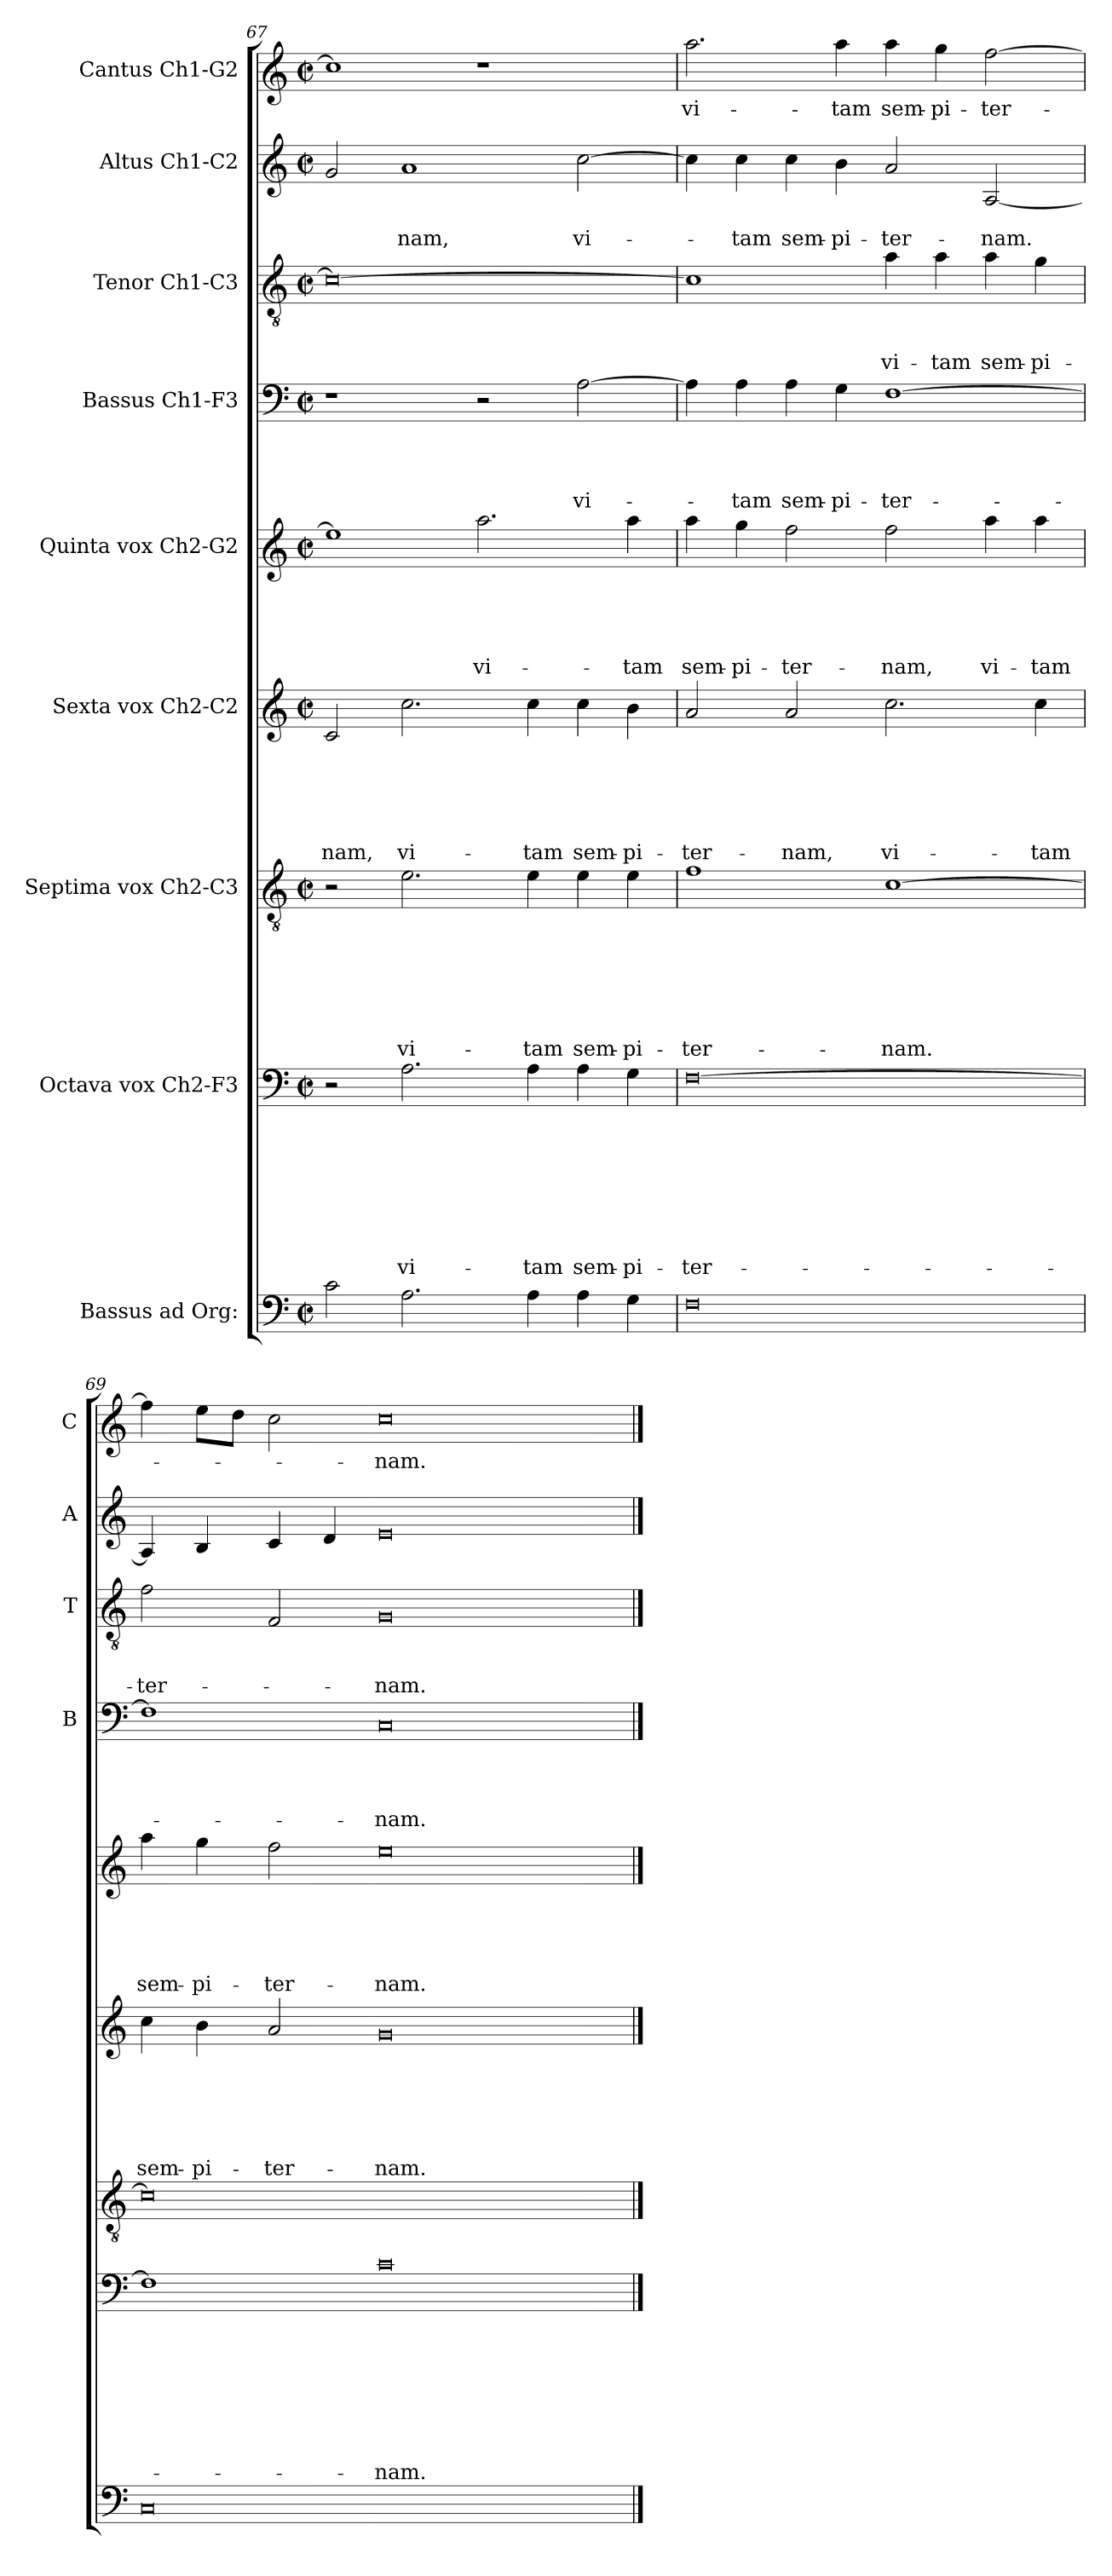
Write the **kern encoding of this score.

**kern	**kern	**text	**text	**text	**text	**text	**text	**text	**text	**kern	**text	**text	**text	**text	**text	**text	**text	**kern	**text	**text	**text	**text	**text	**text	**kern	**text	**text	**text	**text	**text	**kern	**text	**text	**text	**text	**kern	**text	**text	**text	**kern	**text	**text	**kern	**text
*part9	*part8	*part8	*part8	*part8	*part8	*part8	*part8	*part8	*part8	*part7	*part7	*part7	*part7	*part7	*part7	*part7	*part7	*part6	*part6	*part6	*part6	*part6	*part6	*part6	*part5	*part5	*part5	*part5	*part5	*part5	*part4	*part4	*part4	*part4	*part4	*part3	*part3	*part3	*part3	*part2	*part2	*part2	*part1	*part1
*staff9	*staff8	*staff8	*staff8	*staff8	*staff8	*staff8	*staff8	*staff8	*staff8	*staff7	*staff7	*staff7	*staff7	*staff7	*staff7	*staff7	*staff7	*staff6	*staff6	*staff6	*staff6	*staff6	*staff6	*staff6	*staff5	*staff5	*staff5	*staff5	*staff5	*staff5	*staff4	*staff4	*staff4	*staff4	*staff4	*staff3	*staff3	*staff3	*staff3	*staff2	*staff2	*staff2	*staff1	*staff1
*I"Bassus ad Org:	*I"Octava vox Ch2-F3	*	*	*	*	*	*	*	*	*I"Septima vox Ch2-C3	*	*	*	*	*	*	*	*I"Sexta vox Ch2-C2	*	*	*	*	*	*	*I"Quinta vox Ch2-G2	*	*	*	*	*	*I"Bassus Ch1-F3	*	*	*	*	*I"Tenor Ch1-C3	*	*	*	*I"Altus Ch1-C2	*	*	*I"Cantus Ch1-G2	*
*	*	*	*	*	*	*	*	*	*	*	*	*	*	*	*	*	*	*	*	*	*	*	*	*	*	*	*	*	*	*	*I'B	*	*	*	*	*I'T	*	*	*	*I'A	*	*	*I'C	*
*clefF4	*clefF4	*	*	*	*	*	*	*	*	*clefGv2	*	*	*	*	*	*	*	*clefG2	*	*	*	*	*	*	*clefG2	*	*	*	*	*	*clefF4	*	*	*	*	*clefGv2	*	*	*	*clefG2	*	*	*clefG2	*
*k[]	*k[]	*	*	*	*	*	*	*	*	*k[]	*	*	*	*	*	*	*	*k[]	*	*	*	*	*	*	*k[]	*	*	*	*	*	*k[]	*	*	*	*	*k[]	*	*	*	*k[]	*	*	*k[]	*
*C:	*C:	*	*	*	*	*	*	*	*	*C:	*	*	*	*	*	*	*	*C:	*	*	*	*	*	*	*C:	*	*	*	*	*	*C:	*	*	*	*	*C:	*	*	*	*C:	*	*	*C:	*
*M2/2	*M2/2	*	*	*	*	*	*	*	*	*M2/2	*	*	*	*	*	*	*	*M2/2	*	*	*	*	*	*	*M2/2	*	*	*	*	*	*M2/2	*	*	*	*	*M2/2	*	*	*	*M2/2	*	*	*M2/2	*
*met(c|)	*met(c|)	*	*	*	*	*	*	*	*	*met(c|)	*	*	*	*	*	*	*	*met(c|)	*	*	*	*	*	*	*met(c|)	*	*	*	*	*	*met(c|)	*	*	*	*	*met(c|)	*	*	*	*met(c|)	*	*	*met(c|)	*
=67	=67	=67	=67	=67	=67	=67	=67	=67	=67	=67	=67	=67	=67	=67	=67	=67	=67	=67	=67	=67	=67	=67	=67	=67	=67	=67	=67	=67	=67	=67	=67	=67	=67	=67	=67	=67	=67	=67	=67	=67	=67	=67	=67	=67
!	!	!	!	!	!	!	!	!	!	!	!	!	!	!	!	!	!	!	!	!	!	!	!	!LO:LY:b	!	!	!	!	!	!	!	!	!	!	!	!	!	!	!	!	!	!	!	!
2c\	2r	.	.	.	.	.	.	.	.	2r	.	.	.	.	.	.	.	2c/	.	.	.	.	.	-nam,	1ee]	.	.	.	.	.	1r	.	.	.	.	0c_	.	.	.	2g/	.	.	1cc]	.
!	!	!	!	!	!	!	!	!	!LO:LY:b	!	!	!	!	!	!	!	!LO:LY:b	!	!	!	!	!	!	!LO:LY:b	!	!	!	!	!	!	!	!	!	!	!	!	!	!	!	!	!	!LO:LY:b	!	!
2.A\	2.A\	.	.	.	.	.	.	.	vi-	2.e\	.	.	.	.	.	.	vi-	2.cc\	.	.	.	.	.	vi-	.	.	.	.	.	.	.	.	.	.	.	.	.	.	.	1a	.	-nam,	.	.
!	!	!	!	!	!	!	!	!	!	!	!	!	!	!	!	!	!	!	!	!	!	!	!	!	!	!	!	!	!	!LO:LY:b	!	!	!	!	!	!	!	!	!	!	!	!	!	!
.	.	.	.	.	.	.	.	.	.	.	.	.	.	.	.	.	.	.	.	.	.	.	.	.	2.aa\	.	.	.	.	vi-	2r	.	.	.	.	.	.	.	.	.	.	.	1r	.
!	!	!	!	!	!	!	!	!	!LO:LY:b	!	!	!	!	!	!	!	!LO:LY:b	!	!	!	!	!	!	!LO:LY:b	!	!	!	!	!	!	!	!	!	!	!	!	!	!	!	!	!	!	!	!
4A\	4A\	.	.	.	.	.	.	.	-tam	4e\	.	.	.	.	.	.	-tam	4cc\	.	.	.	.	.	-tam	.	.	.	.	.	.	.	.	.	.	.	.	.	.	.	.	.	.	.	.
!	!	!	!	!	!	!	!	!	!LO:LY:b	!	!	!	!	!	!	!	!LO:LY:b	!	!	!	!	!	!	!LO:LY:b	!	!	!	!	!	!	!	!	!	!	!LO:LY:b	!	!	!	!	!	!	!LO:LY:b	!	!
4A\	4A\	.	.	.	.	.	.	.	sem-	4e\	.	.	.	.	.	.	sem-	4cc\	.	.	.	.	.	sem-	.	.	.	.	.	.	[2A\	.	.	.	vi-	.	.	.	.	[2cc\	.	vi-	.	.
!	!	!	!	!	!	!	!	!	!LO:LY:b	!	!	!	!	!	!	!	!LO:LY:b	!	!	!	!	!	!	!LO:LY:b	!	!	!	!	!	!LO:LY:b	!	!	!	!	!	!	!	!	!	!	!	!	!	!
4G\	4G\	.	.	.	.	.	.	.	-pi-	4e\	.	.	.	.	.	.	-pi-	4b\	.	.	.	.	.	-pi-	4aa\	.	.	.	.	-tam	.	.	.	.	.	.	.	.	.	.	.	.	.	.
=68	=68	=68	=68	=68	=68	=68	=68	=68	=68	=68	=68	=68	=68	=68	=68	=68	=68	=68	=68	=68	=68	=68	=68	=68	=68	=68	=68	=68	=68	=68	=68	=68	=68	=68	=68	=68	=68	=68	=68	=68	=68	=68	=68	=68
!	!	!	!	!	!	!	!	!	!LO:LY:b	!	!	!	!	!	!	!	!LO:LY:b	!	!	!	!	!	!	!LO:LY:b	!	!	!	!	!	!LO:LY:b	!	!	!	!	!	!	!	!	!	!	!	!	!	!LO:LY:b
0F	[0F	.	.	.	.	.	.	.	-ter-	1f	.	.	.	.	.	.	-ter-	2a/	.	.	.	.	.	-ter-	4aa\	.	.	.	.	sem-	4A\]	.	.	.	.	1c]	.	.	.	4cc\]	.	.	2.aa\	vi-
!	!	!	!	!	!	!	!	!	!	!	!	!	!	!	!	!	!	!	!	!	!	!	!	!	!	!	!	!	!	!LO:LY:b	!	!	!	!	!LO:LY:b	!	!	!	!	!	!	!LO:LY:b	!	!
.	.	.	.	.	.	.	.	.	.	.	.	.	.	.	.	.	.	.	.	.	.	.	.	.	4gg\	.	.	.	.	-pi-	4A\	.	.	.	-tam	.	.	.	.	4cc\	.	-tam	.	.
!	!	!	!	!	!	!	!	!	!	!	!	!	!	!	!	!	!	!	!	!	!	!	!	!LO:LY:b	!	!	!	!	!	!LO:LY:b	!	!	!	!	!LO:LY:b	!	!	!	!	!	!	!LO:LY:b	!	!
.	.	.	.	.	.	.	.	.	.	.	.	.	.	.	.	.	.	2a/	.	.	.	.	.	-nam,	2ff\	.	.	.	.	-ter-	4A\	.	.	.	sem-	.	.	.	.	4cc\	.	sem-	.	.
!	!	!	!	!	!	!	!	!	!	!	!	!	!	!	!	!	!	!	!	!	!	!	!	!	!	!	!	!	!	!	!	!	!	!	!LO:LY:b	!	!	!	!	!	!	!LO:LY:b	!	!LO:LY:b
.	.	.	.	.	.	.	.	.	.	.	.	.	.	.	.	.	.	.	.	.	.	.	.	.	.	.	.	.	.	.	4G\	.	.	.	-pi-	.	.	.	.	4b\	.	-pi-	4aa\	-tam
!	!	!	!	!	!	!	!	!	!	!	!	!	!	!	!	!	!LO:LY:b	!	!	!	!	!	!	!LO:LY:b	!	!	!	!	!	!LO:LY:b	!	!	!	!	!LO:LY:b	!	!	!	!LO:LY:b	!	!	!LO:LY:b	!	!LO:LY:b
.	.	.	.	.	.	.	.	.	.	[1c	.	.	.	.	.	.	-nam.	2.cc\	.	.	.	.	.	vi-	2ff\	.	.	.	.	-nam,	[1F	.	.	.	-ter-	4a\	.	.	vi-	2a/	.	-ter-	4aa\	sem-
!	!	!	!	!	!	!	!	!	!	!	!	!	!	!	!	!	!	!	!	!	!	!	!	!	!	!	!	!	!	!	!	!	!	!	!	!	!	!	!LO:LY:b	!	!	!	!	!LO:LY:b
.	.	.	.	.	.	.	.	.	.	.	.	.	.	.	.	.	.	.	.	.	.	.	.	.	.	.	.	.	.	.	.	.	.	.	.	4a\	.	.	-tam	.	.	.	4gg\	-pi-
!	!	!	!	!	!	!	!	!	!	!	!	!	!	!	!	!	!	!	!	!	!	!	!	!	!	!	!	!	!	!LO:LY:b	!	!	!	!	!	!	!	!	!LO:LY:b	!	!	!LO:LY:b	!	!LO:LY:b
.	.	.	.	.	.	.	.	.	.	.	.	.	.	.	.	.	.	.	.	.	.	.	.	.	4aa\	.	.	.	.	vi-	.	.	.	.	.	4a\	.	.	sem-	[2A/	.	-nam.	[2ff\	-ter-
!	!	!	!	!	!	!	!	!	!	!	!	!	!	!	!	!	!	!	!	!	!	!	!	!LO:LY:b	!	!	!	!	!	!LO:LY:b	!	!	!	!	!	!	!	!	!LO:LY:b	!	!	!	!	!
.	.	.	.	.	.	.	.	.	.	.	.	.	.	.	.	.	.	4cc\	.	.	.	.	.	-tam	4aa\	.	.	.	.	-tam	.	.	.	.	.	4g\	.	.	-pi-	.	.	.	.	.
=69	=69	=69	=69	=69	=69	=69	=69	=69	=69	=69	=69	=69	=69	=69	=69	=69	=69	=69	=69	=69	=69	=69	=69	=69	=69	=69	=69	=69	=69	=69	=69	=69	=69	=69	=69	=69	=69	=69	=69	=69	=69	=69	=69	=69
!	!	!	!	!	!	!	!	!	!	!	!	!	!	!	!	!	!	!	!	!	!	!	!	!LO:LY:b	!	!	!	!	!	!LO:LY:b	!	!	!	!	!	!	!	!	!LO:LY:b	!	!	!	!	!
0C	1F]	.	.	.	.	.	.	.	.	0c]	.	.	.	.	.	.	.	4cc\	.	.	.	.	.	sem-	4aa\	.	.	.	.	sem-	1F]	.	.	.	.	2f\	.	.	-ter-	4A/]	.	.	4ff\]	.
!	!	!	!	!	!	!	!	!	!	!	!	!	!	!	!	!	!	!	!	!	!	!	!	!LO:LY:b	!	!	!	!	!	!LO:LY:b	!	!	!	!	!	!	!	!	!	!	!	!	!	!
.	.	.	.	.	.	.	.	.	.	.	.	.	.	.	.	.	.	4b\	.	.	.	.	.	-pi-	4gg\	.	.	.	.	-pi-	.	.	.	.	.	.	.	.	.	4B/	.	.	8ee\L	.
.	.	.	.	.	.	.	.	.	.	.	.	.	.	.	.	.	.	.	.	.	.	.	.	.	.	.	.	.	.	.	.	.	.	.	.	.	.	.	.	.	.	.	8dd\J	.
!	!	!	!	!	!	!	!	!	!	!	!	!	!	!	!	!	!	!	!	!	!	!	!	!LO:LY:b	!	!	!	!	!	!LO:LY:b	!	!	!	!	!	!	!	!	!	!	!	!	!	!
.	.	.	.	.	.	.	.	.	.	.	.	.	.	.	.	.	.	2a/	.	.	.	.	.	-ter-	2ff\	.	.	.	.	-ter-	.	.	.	.	.	2F/	.	.	.	4c/	.	.	2cc\	.
.	.	.	.	.	.	.	.	.	.	.	.	.	.	.	.	.	.	.	.	.	.	.	.	.	.	.	.	.	.	.	.	.	.	.	.	.	.	.	.	4d/	.	.	.	.
!	!	!	!	!	!	!	!	!	!LO:LY:b	!	!	!	!	!	!	!	!	!	!	!	!	!	!	!LO:LY:b	!	!	!	!	!	!LO:LY:b	!	!	!	!	!LO:LY:b	!	!	!	!LO:LY:b	!	!	!	!	!LO:LY:b
.	0c	.	.	.	.	.	.	.	-nam.	.	.	.	.	.	.	.	.	0g	.	.	.	.	.	-nam.	0ee	.	.	.	.	-nam.	0C	.	.	.	-nam.	0G	.	.	-nam.	0e	.	.	0cc	-nam.
1ryy	.	.	.	.	.	.	.	.	.	1ryy	.	.	.	.	.	.	.	.	.	.	.	.	.	.	.	.	.	.	.	.	.	.	.	.	.	.	.	.	.	.	.	.	.	.
==	==	==	==	==	==	==	==	==	==	==	==	==	==	==	==	==	==	==	==	==	==	==	==	==	==	==	==	==	==	==	==	==	==	==	==	==	==	==	==	==	==	==	==	==
*-	*-	*-	*-	*-	*-	*-	*-	*-	*-	*-	*-	*-	*-	*-	*-	*-	*-	*-	*-	*-	*-	*-	*-	*-	*-	*-	*-	*-	*-	*-	*-	*-	*-	*-	*-	*-	*-	*-	*-	*-	*-	*-	*-	*-
